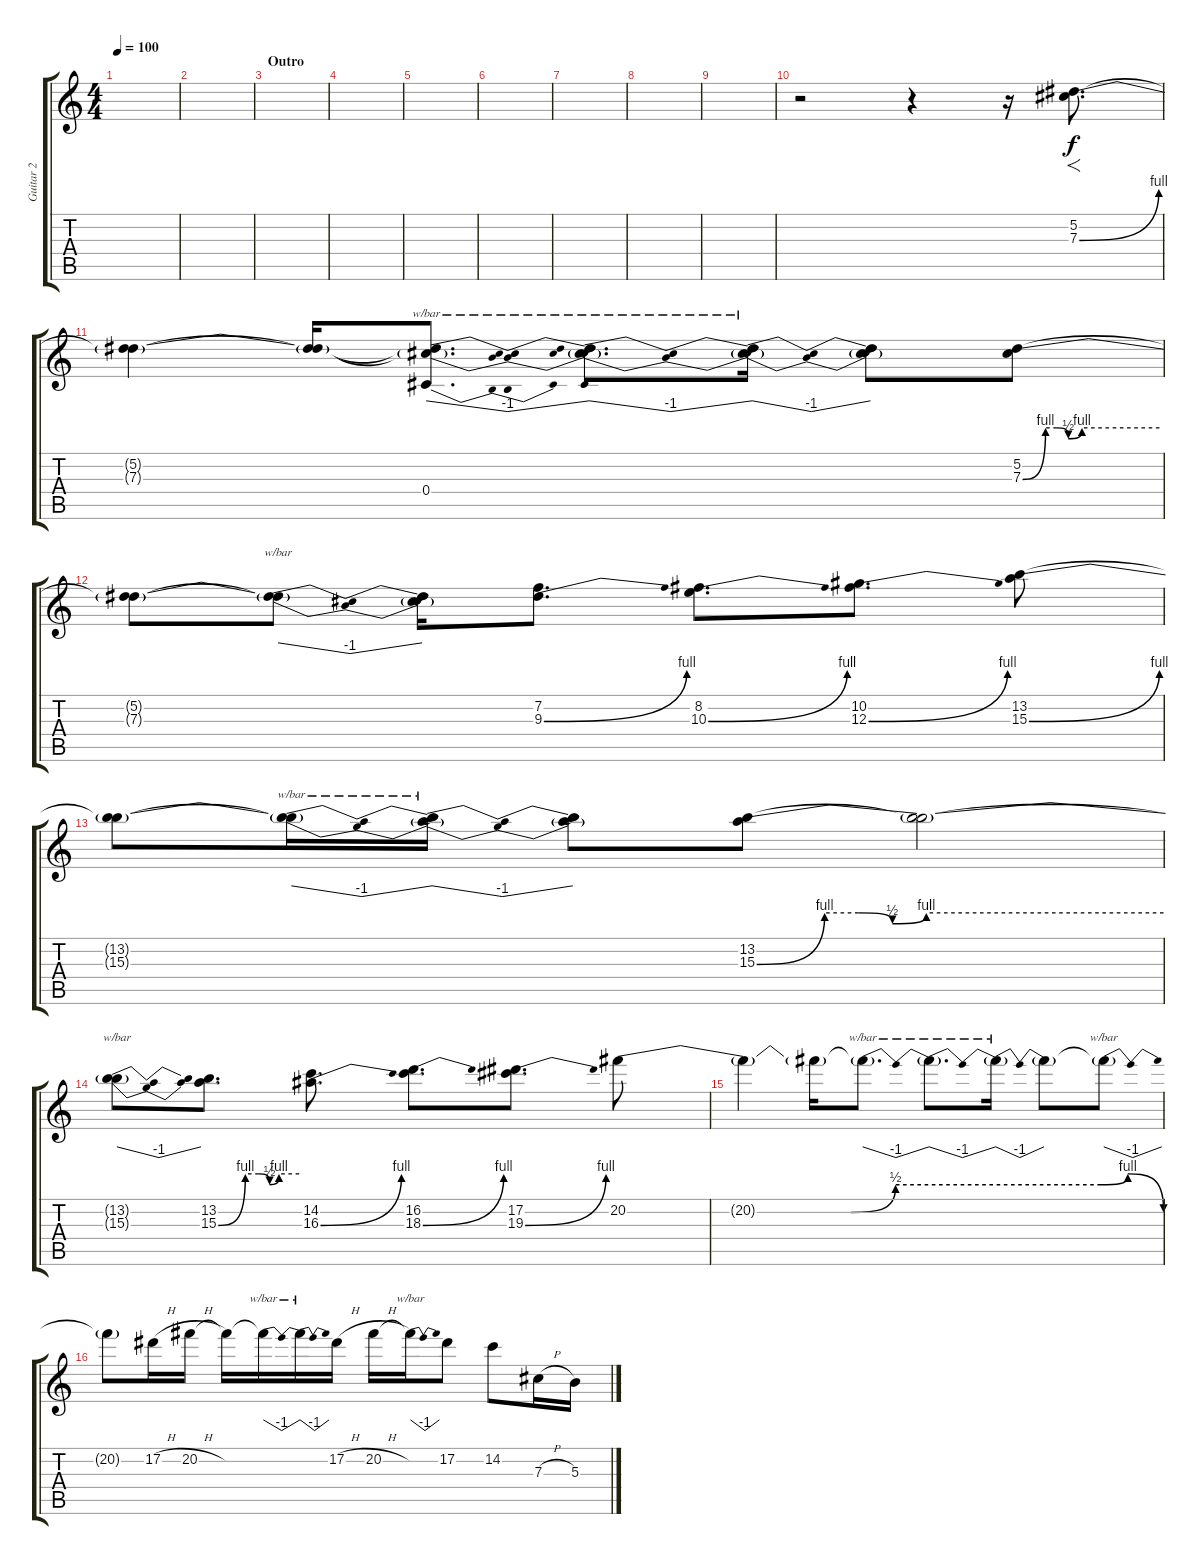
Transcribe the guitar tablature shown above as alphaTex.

\track ("Guitar 2" "Guitar 2") {instrument overdrivenguitar}
\staff {score tabs}
\tuning (Eb4 Bb3 Gb3 Db3 Ab2 Eb2) {hide}
\ts (4 4)
\tempo 100
\clef g2
\ks c
|
|
\section ("" "Outro")
|
|
|
|
|
|
|
r.2 r.4 r.16 (5.2 7.3{be (bend 0 0 60 4)}).8{f d} |
(5.2{t} 7.3{t}).4 (5.2{t} 7.3{t}).16 (5.2{t} 7.3{t} 0.4).8{d tbe (dip default 0 0 30 -4 60 0)} (5.2{t} 7.3{t}).8{d tbe (dip default 0 0 30 -4 60 0)} (5.2{t} 7.3{t}).16{tbe (dip default 0 0 30 -4 60 0)} (5.2{t} 7.3{t}).8 (5.2 7.3{be (custom 0 0 10 4 15 4 20 2 26 4 60 4)}).8 |
(5.2{t} 7.3{t}).8 (5.2{t} 7.3{t}).8{tbe (dip default 0 0 30 -4 60 0)} (5.2{t} 7.3{t}).16 (7.2 9.3{be (bend 0 0 60 4)}).8{d} (8.2 10.3{be (bend 0 0 60 4)}).8{d} (10.2 12.3{be (bend 0 0 60 4)}).8{d} (13.2 15.3{be (bend 0 0 60 4)}).8 |
(13.2{t} 15.3{t}).8 (13.2{t} 15.3{t}).16{tbe (dip default 0 0 30 -4 60 0)} (13.2{t} 15.3{t}).16{tbe (dip default 0 0 30 -4 60 0)} (13.2{t} 15.3{t}).8 (13.2 15.3{be (custom 0 0 10 4 15 4 20 2 25 4 60 4)}).8 (13.2{t} 15.3{t}).2 |
(13.2{t} 15.3{t}).8{tbe (dip default 0 0 30 -4 60 0) volume 10} (13.2 15.3{be (custom 0 0 20 4 30 4 38 2 45 4 60 4)}).8{d} (14.2 16.3{be (bend 0 0 60 4)}).8{d} (16.2 18.3{be (bend 0 0 60 4)}).8{d} (17.2 19.3{be (bend 0 0 60 4)}).8{d} 20.2{be (custom 0 0 25 0 30 2 53 2 56 4 60 0)}.8 |
20.2{t}.4 20.2{t}.16 20.2{t}.8{d tbe (dip default 0 0 30 -4 60 0)} 20.2{t}.8{d tbe (dip default 0 0 30 -4 60 0)} 20.2{t}.16{tbe (dip default 0 0 30 -4 60 0)} 20.2{t}.8 20.2{t}.8{tbe (dip default 0 0 30 -4 60 0)} |
20.2{t}.8{volume 6} 17.2{h}.16 20.2{h}.16 20.2{t}.16 20.2{t}.16{tbe (dip default 0 0 30 -4 60 0)} 20.2{t}.16{tbe (dip default 0 0 30 -4 60 0)} 17.2{h}.16 20.2{h}.16 20.2{t}.16{tbe (dip default 0 0 30 -4 60 0)} 17.2.8 14.2.8 7.3{h}.16 5.3{h}.16
